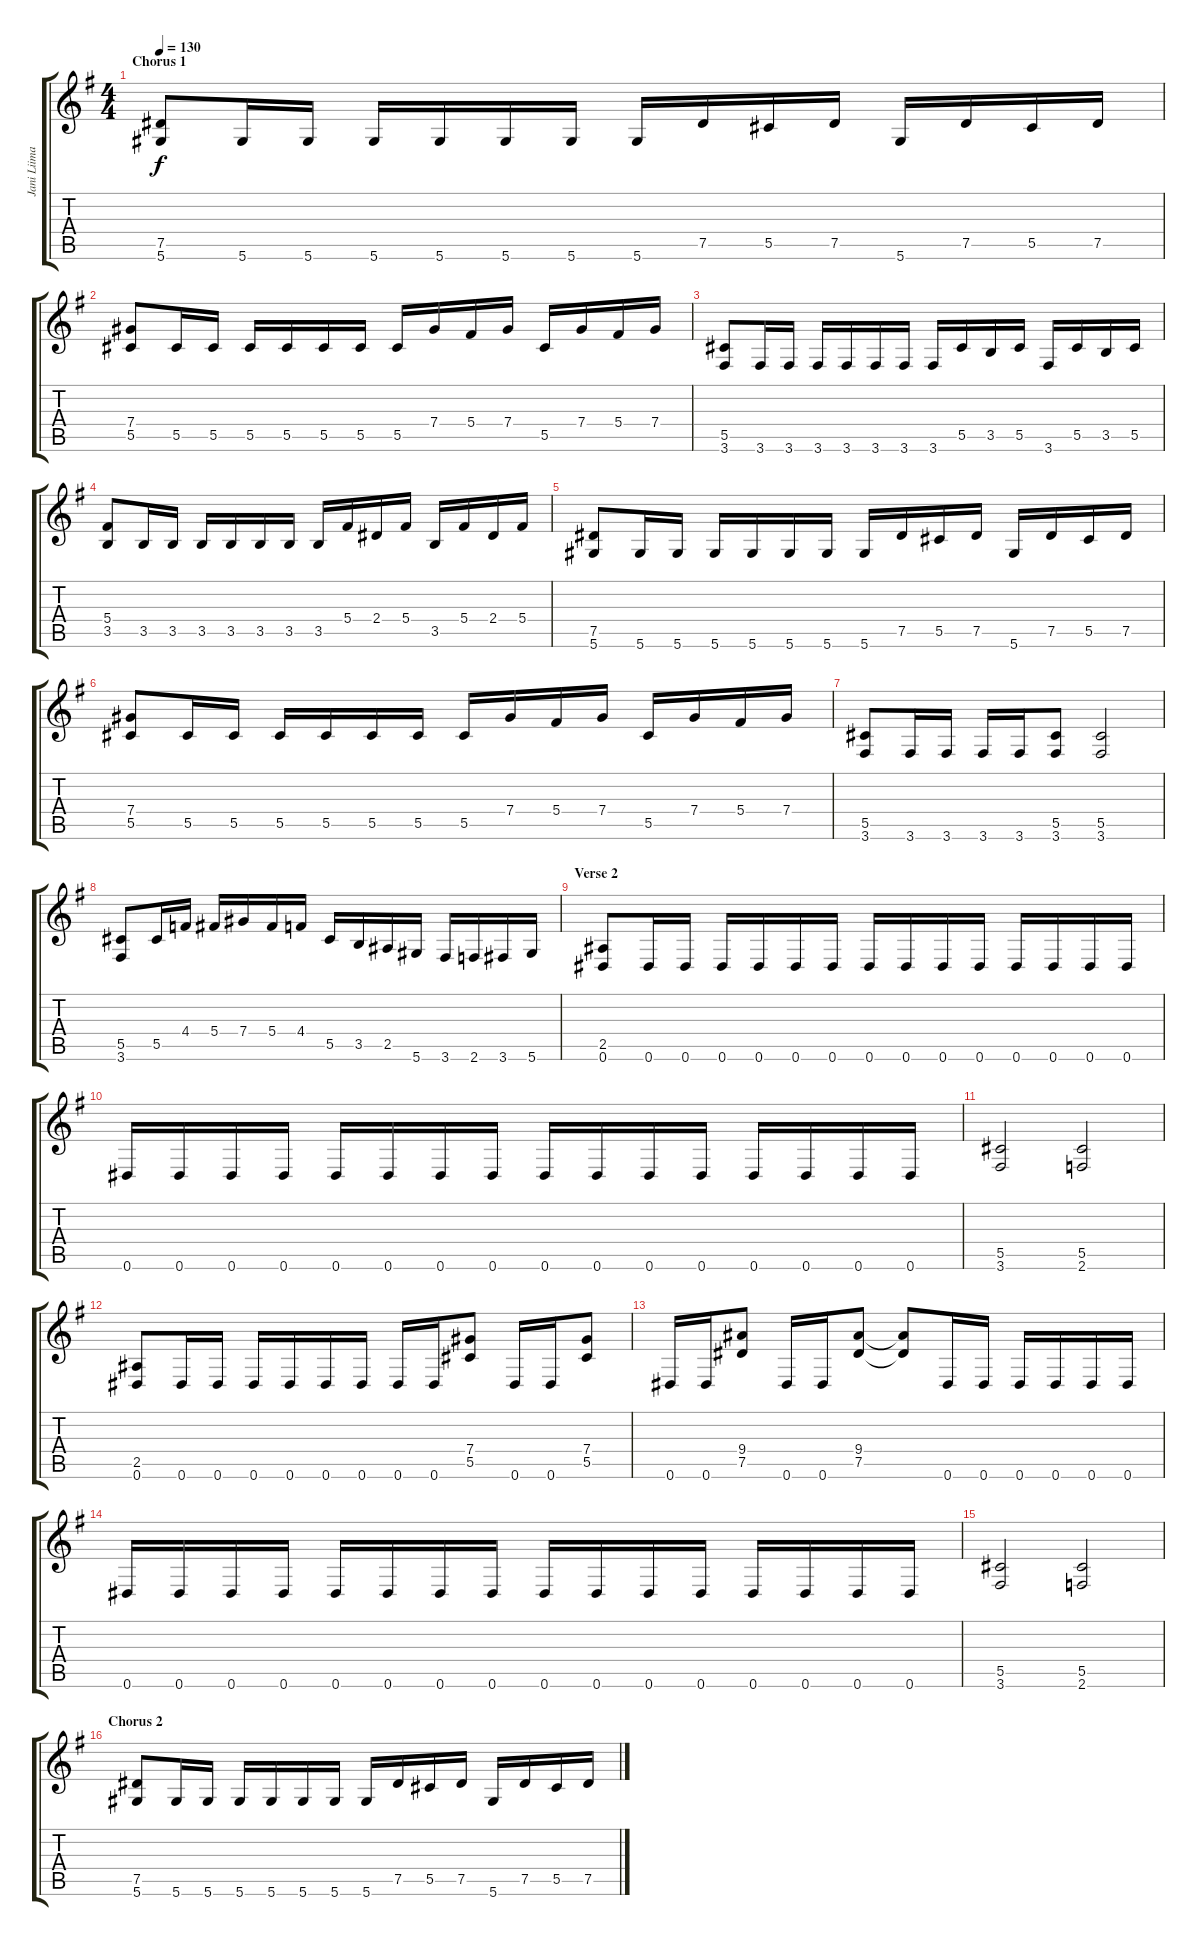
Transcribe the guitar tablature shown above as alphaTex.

\track ("Jani Liimatainen" "Jani Liima") {instrument distortionguitar}
\staff {score tabs}
\tuning (Eb4 Bb3 Gb3 Db3 Ab2 Eb2) {hide}
\ts (4 4)
\section ("" "Chorus 1")
\tempo 130
\clef g2
\ks eminor
(7.5 5.6).8{dy f} 5.6.16 5.6.16 5.6.16 5.6.16 5.6.16 5.6.16 5.6.16 7.5.16 5.5.16 7.5.16 5.6.16 7.5.16 5.5.16 7.5.16 |
(7.4 5.5).8 5.5.16 5.5.16 5.5.16 5.5.16 5.5.16 5.5.16 5.5.16 7.4.16 5.4.16 7.4.16 5.5.16 7.4.16 5.4.16 7.4.16 |
(5.5 3.6).8 3.6.16 3.6.16 3.6.16 3.6.16 3.6.16 3.6.16 3.6.16 5.5.16 3.5.16 5.5.16 3.6.16 5.5.16 3.5.16 5.5.16 |
(5.4 3.5).8 3.5.16 3.5.16 3.5.16 3.5.16 3.5.16 3.5.16 3.5.16 5.4.16 2.4.16 5.4.16 3.5.16 5.4.16 2.4.16 5.4.16 |
(7.5 5.6).8 5.6.16 5.6.16 5.6.16 5.6.16 5.6.16 5.6.16 5.6.16 7.5.16 5.5.16 7.5.16 5.6.16 7.5.16 5.5.16 7.5.16 |
(7.4 5.5).8 5.5.16 5.5.16 5.5.16 5.5.16 5.5.16 5.5.16 5.5.16 7.4.16 5.4.16 7.4.16 5.5.16 7.4.16 5.4.16 7.4.16 |
(5.5 3.6).8 3.6.16 3.6.16 3.6.16 3.6.16 (5.5 3.6).8 (5.5 3.6).2 |
(5.5 3.6).8 5.5.16 4.4.16 5.4.16 7.4.16 5.4.16 4.4.16 5.5.16 3.5.16 2.5.16 5.6.16 3.6.16 2.6.16 3.6.16 5.6.16 |
\section ("" "Verse 2")
(2.5 0.6).8 0.6.16 0.6.16 0.6.16 0.6.16 0.6.16 0.6.16 0.6.16 0.6.16 0.6.16 0.6.16 0.6.16 0.6.16 0.6.16 0.6.16 |
0.6.16 0.6.16 0.6.16 0.6.16 0.6.16 0.6.16 0.6.16 0.6.16 0.6.16 0.6.16 0.6.16 0.6.16 0.6.16 0.6.16 0.6.16 0.6.16 |
(5.5 3.6).2 (5.5 2.6).2 |
(2.5 0.6).8 0.6.16 0.6.16 0.6.16 0.6.16 0.6.16 0.6.16 0.6.16 0.6.16 (7.4 5.5).8 0.6.16 0.6.16 (7.4 5.5).8 |
0.6.16 0.6.16 (9.4 7.5).8 0.6.16 0.6.16 (9.4 7.5).8 (9.4{t} 7.5{t}).8 0.6.16 0.6.16 0.6.16 0.6.16 0.6.16 0.6.16 |
0.6.16 0.6.16 0.6.16 0.6.16 0.6.16 0.6.16 0.6.16 0.6.16 0.6.16 0.6.16 0.6.16 0.6.16 0.6.16 0.6.16 0.6.16 0.6.16 |
(5.5 3.6).2 (5.5 2.6).2 |
\section ("" "Chorus 2")
(7.5 5.6).8 5.6.16 5.6.16 5.6.16 5.6.16 5.6.16 5.6.16 5.6.16 7.5.16 5.5.16 7.5.16 5.6.16 7.5.16 5.5.16 7.5.16
